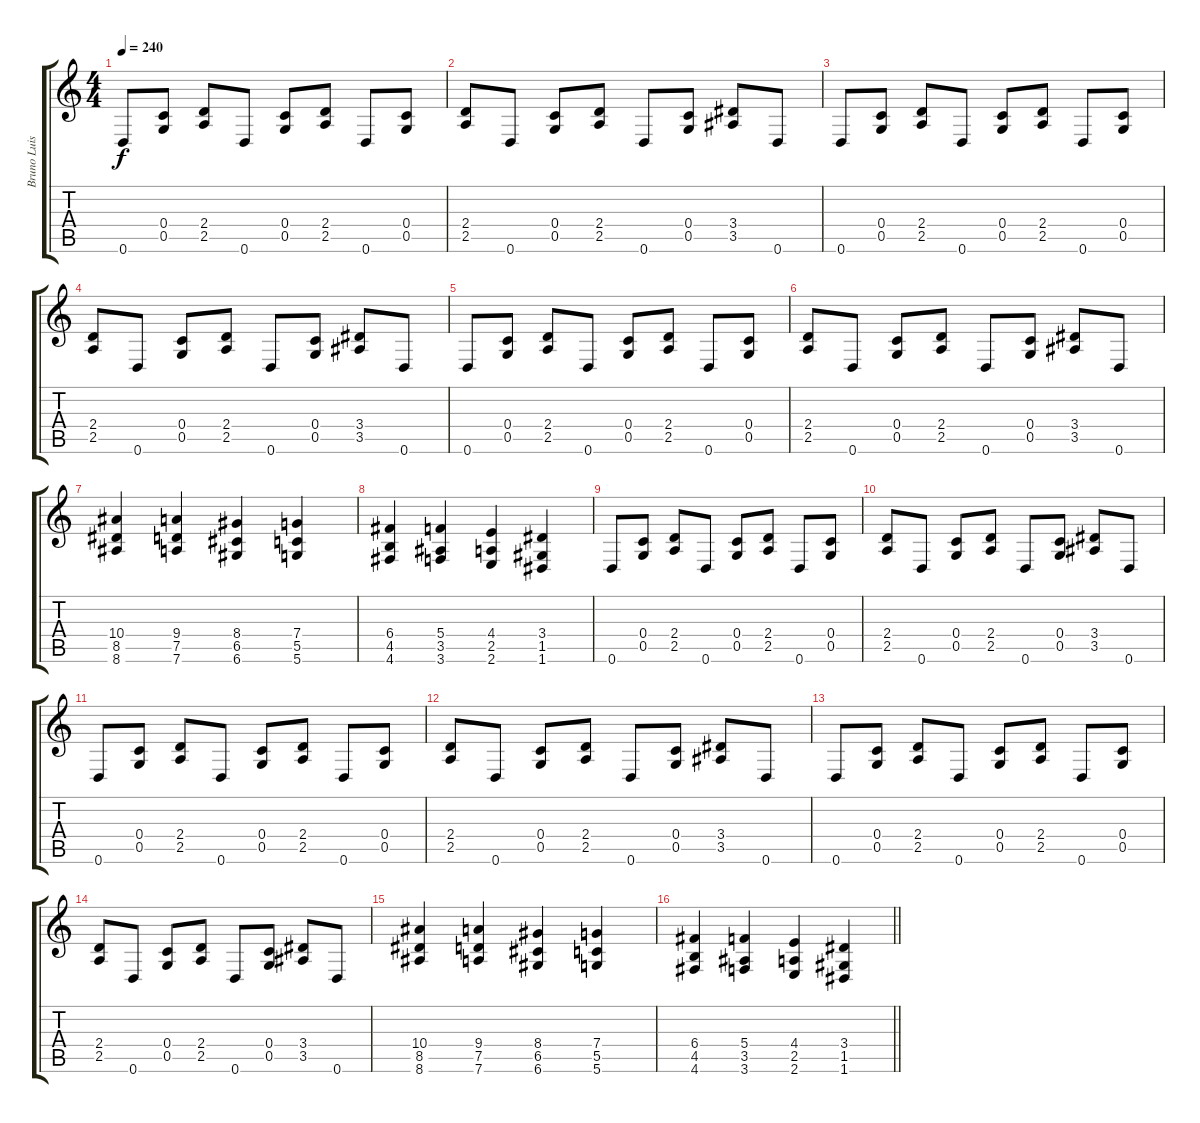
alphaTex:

\track ("Bruno Luis" "Bruno Luis") {instrument distortionguitar}
\staff {score tabs}
\tuning (D4 A3 F3 C3 G2 D2) {hide}
\ts (4 4)
\tempo 240
\clef g2
\ks c
0.6.8{dy f} (0.4 0.5).8 (2.4 2.5).8 0.6.8 (0.4 0.5).8 (2.4 2.5).8 0.6.8 (0.4 0.5).8 |
(2.4 2.5).8 0.6.8 (0.4 0.5).8 (2.4 2.5).8 0.6.8 (0.4 0.5).8 (3.4 3.5).8 0.6.8 |
0.6.8 (0.4 0.5).8 (2.4 2.5).8 0.6.8 (0.4 0.5).8 (2.4 2.5).8 0.6.8 (0.4 0.5).8 |
(2.4 2.5).8 0.6.8 (0.4 0.5).8 (2.4 2.5).8 0.6.8 (0.4 0.5).8 (3.4 3.5).8 0.6.8 |
0.6.8 (0.4 0.5).8 (2.4 2.5).8 0.6.8 (0.4 0.5).8 (2.4 2.5).8 0.6.8 (0.4 0.5).8 |
(2.4 2.5).8 0.6.8 (0.4 0.5).8 (2.4 2.5).8 0.6.8 (0.4 0.5).8 (3.4 3.5).8 0.6.8 |
(10.4 8.5 8.6).4 (9.4 7.5 7.6).4 (8.4 6.5 6.6).4 (7.4 5.5 5.6).4 |
(6.4 4.5 4.6).4 (5.4 3.5 3.6).4 (4.4 2.5 2.6).4 (3.4 1.5 1.6).4 |
0.6.8 (0.4 0.5).8 (2.4 2.5).8 0.6.8 (0.4 0.5).8 (2.4 2.5).8 0.6.8 (0.4 0.5).8 |
(2.4 2.5).8 0.6.8 (0.4 0.5).8 (2.4 2.5).8 0.6.8 (0.4 0.5).8 (3.4 3.5).8 0.6.8 |
0.6.8 (0.4 0.5).8 (2.4 2.5).8 0.6.8 (0.4 0.5).8 (2.4 2.5).8 0.6.8 (0.4 0.5).8 |
(2.4 2.5).8 0.6.8 (0.4 0.5).8 (2.4 2.5).8 0.6.8 (0.4 0.5).8 (3.4 3.5).8 0.6.8 |
0.6.8 (0.4 0.5).8 (2.4 2.5).8 0.6.8 (0.4 0.5).8 (2.4 2.5).8 0.6.8 (0.4 0.5).8 |
(2.4 2.5).8 0.6.8 (0.4 0.5).8 (2.4 2.5).8 0.6.8 (0.4 0.5).8 (3.4 3.5).8 0.6.8 |
(10.4 8.5 8.6).4 (9.4 7.5 7.6).4 (8.4 6.5 6.6).4 (7.4 5.5 5.6).4 |
\barLineRight lightlight
(6.4 4.5 4.6).4 (5.4 3.5 3.6).4 (4.4 2.5 2.6).4 (3.4 1.5 1.6).4
